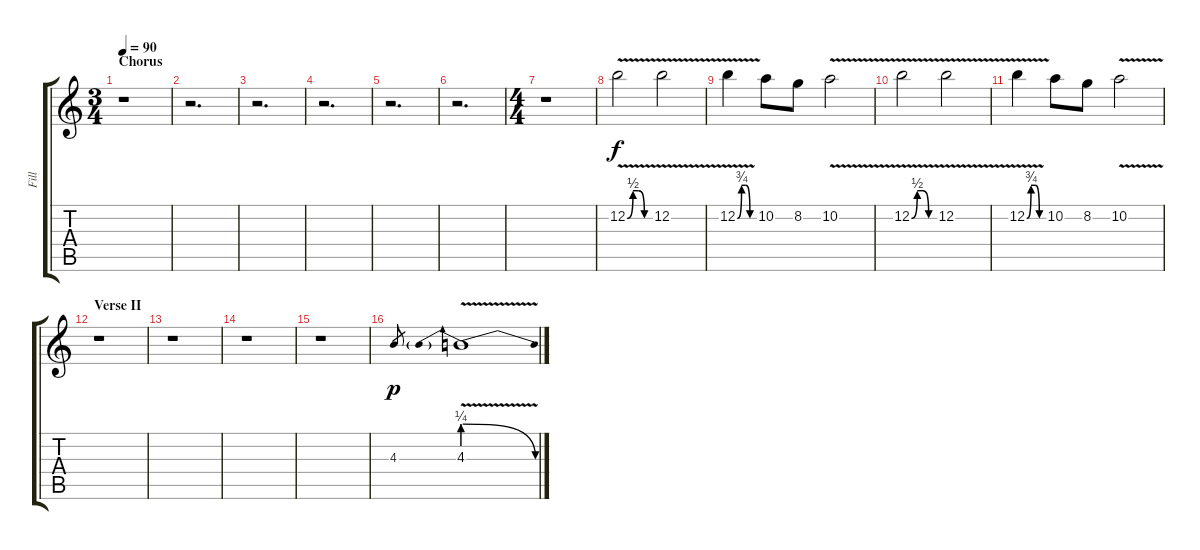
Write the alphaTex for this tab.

\track ("Fill" "Fill") {instrument overdrivenguitar}
\staff {score tabs}
\tuning (E4 B3 G3 D3 A2 E2) {hide}
\ts (3 4)
\section ("" "Chorus")
\tempo 90
\clef g2
\ks c
r.1{dy f} |
r.2{d} |
r.2{d} |
r.2{d} |
r.2{d} |
r.2{d} |
\ts (4 4)
r.1 |
12.2{be (custom 0 0 15 2 30 2 45 0 60 0) v}.2 12.2{v}.2 |
12.2{be (custom 0 0 15 3 30 3 45 0 60 0) v}.4 10.2.8 8.2.8 10.2{v}.2 |
12.2{be (custom 0 0 15 2 30 2 45 0 60 0) v}.2 12.2{v}.2 |
12.2{be (custom 0 0 15 3 30 3 45 0 60 0) v}.4 10.2.8 8.2.8 10.2{v}.2 |
\section ("" "Verse II")
r.1 |
r.1 |
r.1 |
r.1 |
4.3.8{gr dy p} 4.3{be (prebendrelease 0 1 60 0) v}.1
